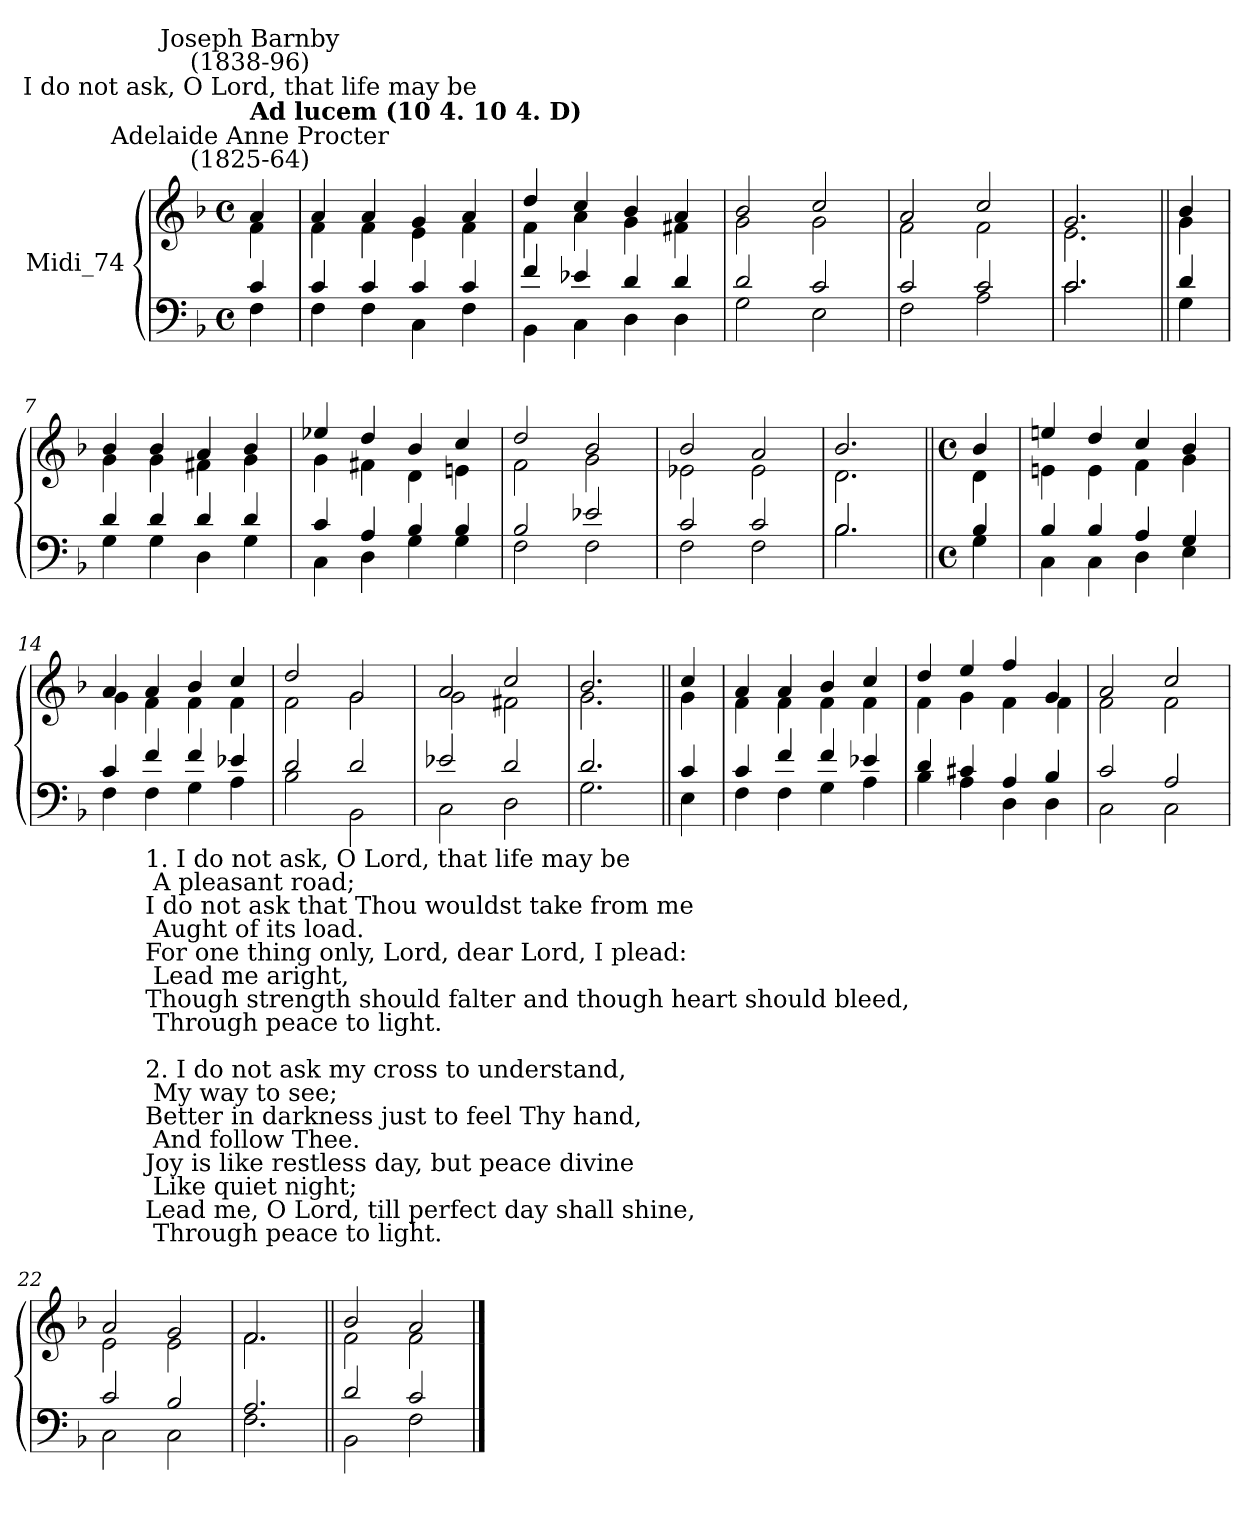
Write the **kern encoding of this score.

**kern	**kern
*part2	*part1
*staff2	*staff1
*I"Midi_74	*I"Midi_74
*clefF4	*clefG2
*k[b-]	*k[b-]
*F:	*F:
*M4/4	*M4/4
*met(c)	*met(c)
=	=
*^	*^
!	!	!LO:TX:a:cj:t=Adelaide Anne Procter\n(1825-64)	!
!	!	!LO:TX:a:B:t=Ad lucem (10 4. 10 4. D)	!
!	!	!LO:TX:a:cj:t=I do not ask, O Lord, that life may be	!
!	!	!LO:TX:a:cj:t=Joseph Barnby\n(1838-96)	!
4c/	4F\	4a/	4f\
=1	=1	=1	=1
4c/	4F\	4a/	4f\
4c/	4F\	4a/	4f\
4c/	4C\	4g/	4e\
4c/	4F\	4a/	4f\
=2	=2	=2	=2
4f/	4BB-\	4dd/	4f\
4e-X/	4C\	4cc/	4a\
4d/	4D\	4b-/	4g\
4d/	4D\	4a/	4f#X\
=3	=3	=3	=3
2d/	2G\	2b-/	2g\
2c/	2E\	2cc/	2g\
=4	=4	=4	=4
2c/	2F\	2a/	2f\
2c/	2A\	2cc/	2f\
=5	=5	=5	=5
2.c/	2.c\	2.g/	2.e\
=6||	=6||	=6||	=6||
4d/	4G\	4b-/	4g\
=7	=7	=7	=7
4d/	4G\	4b-/	4g\
4d/	4G\	4b-/	4g\
4d/	4D\	4a/	4f#X\
4d/	4G\	4b-/	4g\
=8	=8	=8	=8
4c/	4C\	4ee-X/	4g\
4A/	4D\	4dd/	4f#X\
4B-/	4G\	4b-/	4d\
4B-/	4G\	4cc/	4en\
=9	=9	=9	=9
2B-/	2F\	2dd/	2f\
2e-X/	2F\	2b-/	2g\
=10	=10	=10	=10
2c/	2F\	2b-/	2e-X\
2c/	2F\	2a/	2e-\
=11	=11	=11	=11
2.B-/	2.B-\	2.b-/	2.d\
!!LO:LB:g=z	!!
=12||	=12||	=12||	=12||
*M4/4	*	*M4/4	*
*met(c)	*	*met(c)	*
4B-/	4G\	4b-/	4d\
=13	=13	=13	=13
4B-/	4C\	4een/	4en\
4B-/	4C\	4dd/	4e\
4A/	4D\	4cc/	4f\
4G/	4E\	4b-/	4g\
=14	=14	=14	=14
4c/	4F\	4a/	4g\
!LO:TX:b:t=1. I do not ask, O Lord, that life may be\n A pleasant road;\nI do not ask that Thou wouldst take from me\n Aught of its load.\nFor one thing only, Lord, dear Lord, I plead&colon;\n Lead me aright,\nThough strength should falter and though heart should bleed,\n Through peace to light.\n\n2. I do not ask my cross to understand,\n My way to see;\nBetter in darkness just to feel Thy hand,\n And follow Thee.\nJoy is like restless day, but peace divine\n Like quiet night;\nLead me, O Lord, till perfect day shall shine,\n Through peace to light.	!	!	!
4f/	4F\	4a/	4f\
4f/	4G\	4b-/	4f\
4e-X/	4A\	4cc/	4f\
=15	=15	=15	=15
2d/	2B-\	2dd/	2f\
2d/	2BB-\	2g/	2g\
=16	=16	=16	=16
2e-X/	2C\	2a/	2g\
2d/	2D\	2cc/	2f#X\
=17	=17	=17	=17
2.d/	2.G\	2.b-/	2.g\
=18||	=18||	=18||	=18||
4c/	4E\	4cc/	4g\
=19	=19	=19	=19
4c/	4F\	4a/	4f\
4f/	4F\	4a/	4f\
4f/	4G\	4b-/	4f\
4e-X/	4A\	4cc/	4f\
=20	=20	=20	=20
4d/	4B-\	4dd/	4f\
4c#X/	4A\	4ee/	4g\
4A/	4D\	4ff/	4f\
4B-/	4D\	4g/	4f\
=21	=21	=21	=21
2c/	2C\	2a/	2f\
2A/	2C\	2cc/	2f\
=22	=22	=22	=22
2c/	2C\	2a/	2e\
2B-/	2C\	2g/	2e\
=23	=23	=23	=23
2.A/	2.F\	2.f/	2.f\
=24||	=24||	=24||	=24||
2d/	2BB-\	2b-/	2f\
2c/	2F\	2a/	2f\
*v	*v	*	*
*	*v	*v
==	==
*-	*-
